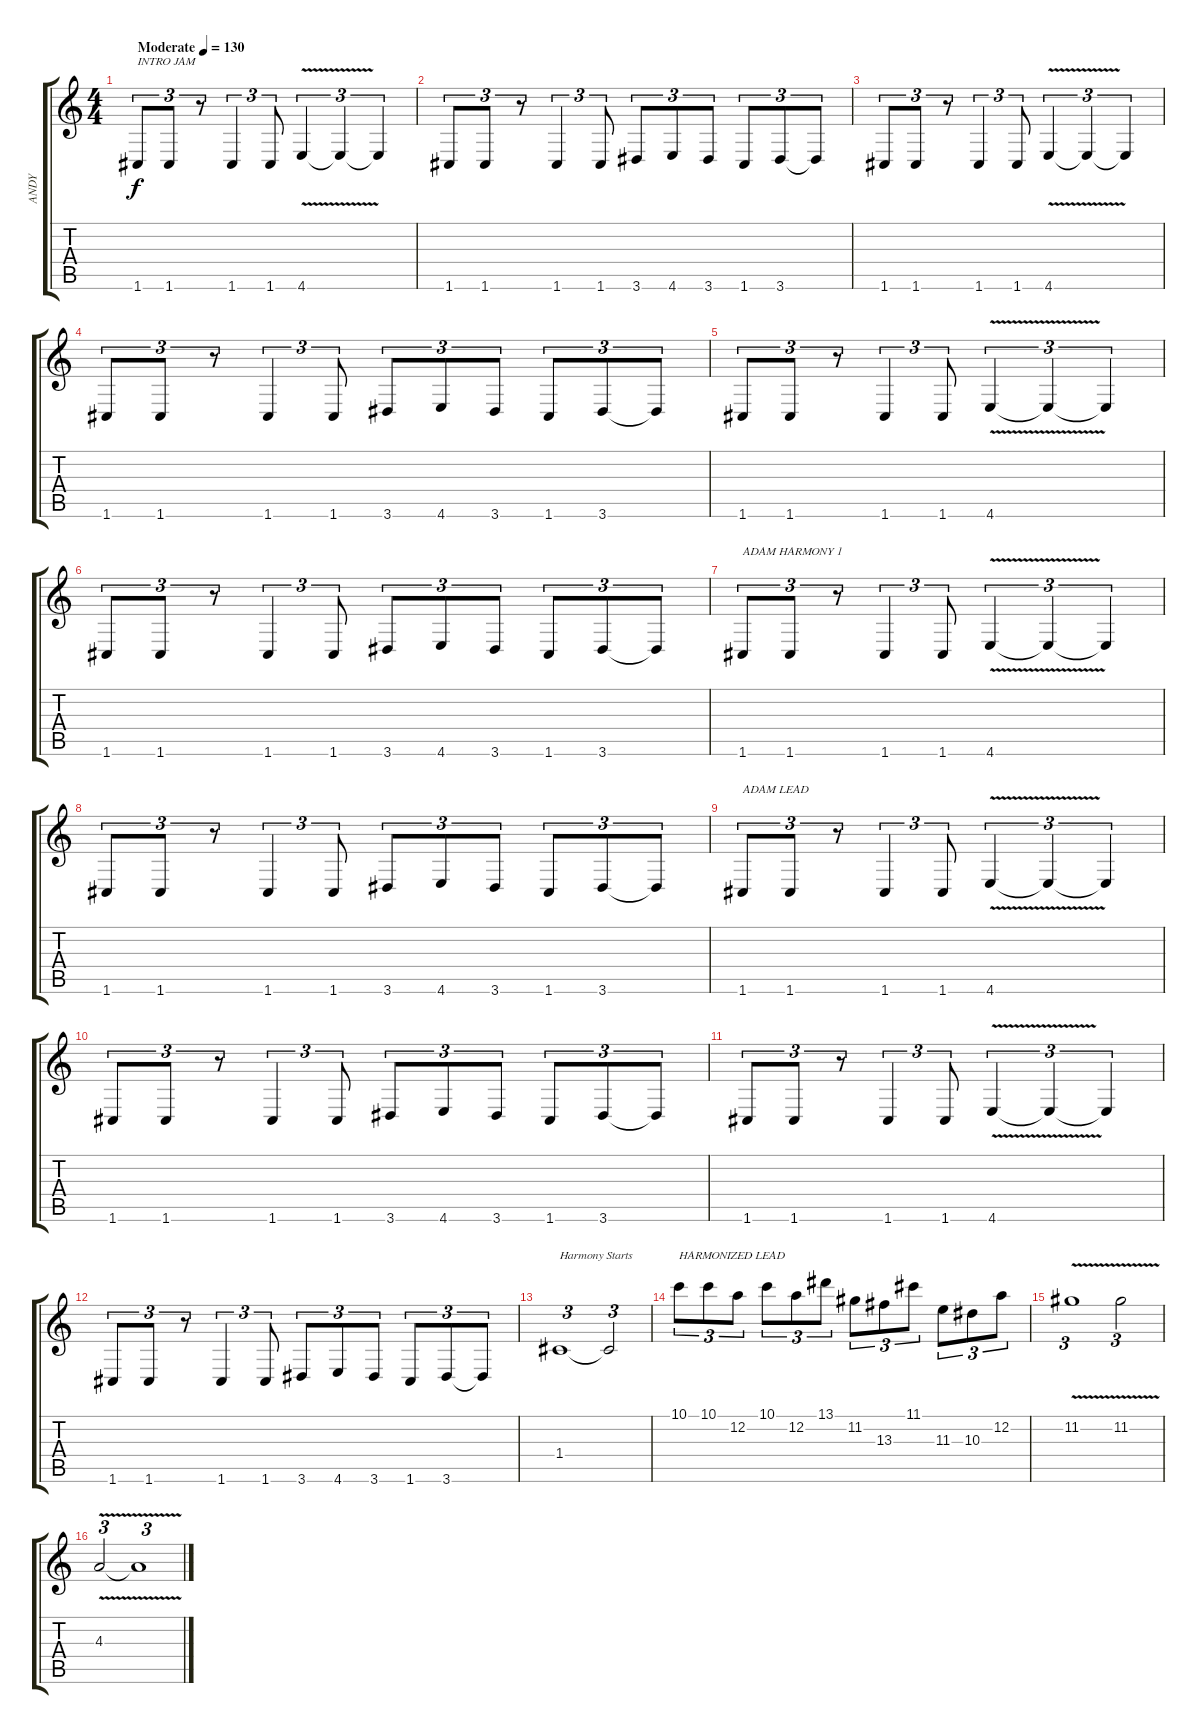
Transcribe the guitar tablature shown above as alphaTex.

\track ("ANDY" "ANDY") {instrument distortionguitar}
\staff {score tabs}
\tuning (D4 A3 F3 C3 G2 C2) {hide}
\ts (4 4)
\tempo (130 "Moderate")
\clef g2
\ks c
1.6.8{tu (3 2) txt "INTRO JAM" dy f instrument distortionguitar} 1.6.8{tu (3 2)} r.8{tu (3 2)} 1.6.4{tu (3 2)} 1.6.8{tu (3 2)} 4.6{v}.4{tu (3 2)} 4.6{t}.4{tu (3 2)} 4.6{t}.4{tu (3 2)} |
1.6.8{tu (3 2)} 1.6.8{tu (3 2)} r.8{tu (3 2)} 1.6.4{tu (3 2)} 1.6.8{tu (3 2)} 3.6.8{tu (3 2)} 4.6.8{tu (3 2)} 3.6.8{tu (3 2)} 1.6.8{tu (3 2)} 3.6.8{tu (3 2)} 3.6{t}.8{tu (3 2)} |
1.6.8{tu (3 2)} 1.6.8{tu (3 2)} r.8{tu (3 2)} 1.6.4{tu (3 2)} 1.6.8{tu (3 2)} 4.6{v}.4{tu (3 2)} 4.6{t}.4{tu (3 2)} 4.6{t}.4{tu (3 2)} |
1.6.8{tu (3 2)} 1.6.8{tu (3 2)} r.8{tu (3 2)} 1.6.4{tu (3 2)} 1.6.8{tu (3 2)} 3.6.8{tu (3 2)} 4.6.8{tu (3 2)} 3.6.8{tu (3 2)} 1.6.8{tu (3 2)} 3.6.8{tu (3 2)} 3.6{t}.8{tu (3 2)} |
1.6.8{tu (3 2)} 1.6.8{tu (3 2)} r.8{tu (3 2)} 1.6.4{tu (3 2)} 1.6.8{tu (3 2)} 4.6{v}.4{tu (3 2)} 4.6{t}.4{tu (3 2)} 4.6{t}.4{tu (3 2)} |
1.6.8{tu (3 2)} 1.6.8{tu (3 2)} r.8{tu (3 2)} 1.6.4{tu (3 2)} 1.6.8{tu (3 2)} 3.6.8{tu (3 2)} 4.6.8{tu (3 2)} 3.6.8{tu (3 2)} 1.6.8{tu (3 2)} 3.6.8{tu (3 2)} 3.6{t}.8{tu (3 2)} |
1.6.8{tu (3 2) txt "ADAM HARMONY 1"} 1.6.8{tu (3 2)} r.8{tu (3 2)} 1.6.4{tu (3 2)} 1.6.8{tu (3 2)} 4.6{v}.4{tu (3 2)} 4.6{t}.4{tu (3 2)} 4.6{t}.4{tu (3 2)} |
1.6.8{tu (3 2)} 1.6.8{tu (3 2)} r.8{tu (3 2)} 1.6.4{tu (3 2)} 1.6.8{tu (3 2)} 3.6.8{tu (3 2)} 4.6.8{tu (3 2)} 3.6.8{tu (3 2)} 1.6.8{tu (3 2)} 3.6.8{tu (3 2)} 3.6{t}.8{tu (3 2)} |
1.6.8{tu (3 2) txt "ADAM LEAD"} 1.6.8{tu (3 2)} r.8{tu (3 2)} 1.6.4{tu (3 2)} 1.6.8{tu (3 2)} 4.6{v}.4{tu (3 2)} 4.6{t}.4{tu (3 2)} 4.6{t}.4{tu (3 2)} |
1.6.8{tu (3 2)} 1.6.8{tu (3 2)} r.8{tu (3 2)} 1.6.4{tu (3 2)} 1.6.8{tu (3 2)} 3.6.8{tu (3 2)} 4.6.8{tu (3 2)} 3.6.8{tu (3 2)} 1.6.8{tu (3 2)} 3.6.8{tu (3 2)} 3.6{t}.8{tu (3 2)} |
1.6.8{tu (3 2)} 1.6.8{tu (3 2)} r.8{tu (3 2)} 1.6.4{tu (3 2)} 1.6.8{tu (3 2)} 4.6{v}.4{tu (3 2)} 4.6{t}.4{tu (3 2)} 4.6{t}.4{tu (3 2)} |
1.6.8{tu (3 2)} 1.6.8{tu (3 2)} r.8{tu (3 2)} 1.6.4{tu (3 2)} 1.6.8{tu (3 2)} 3.6.8{tu (3 2)} 4.6.8{tu (3 2)} 3.6.8{tu (3 2)} 1.6.8{tu (3 2)} 3.6.8{tu (3 2)} 3.6{t}.8{tu (3 2)} |
1.4.1{tu (3 2) txt "Harmony Starts"} 1.4{t}.2{tu (3 2)} |
10.1.8{tu (3 2) txt "HARMONIZED LEAD"} 10.1.8{tu (3 2)} 12.2.8{tu (3 2)} 10.1.8{tu (3 2)} 12.2.8{tu (3 2)} 13.1.8{tu (3 2)} 11.2.8{tu (3 2)} 13.3.8{tu (3 2)} 11.1.8{tu (3 2)} 11.3.8{tu (3 2)} 10.3.8{tu (3 2)} 12.2.8{tu (3 2)} |
11.2{v}.1{tu (3 2)} 11.2{v}.2{tu (3 2)} |
4.3{v}.2{tu (3 2)} 4.3{t}.1{tu (3 2)}
